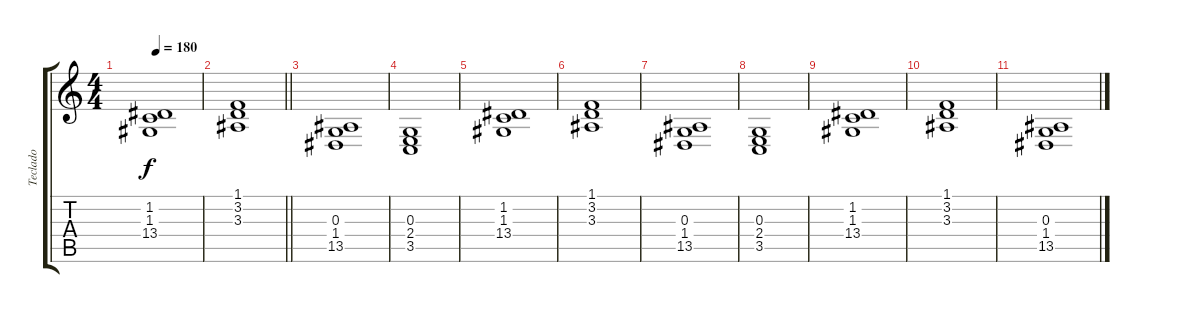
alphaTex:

\track ("Teclado" "Teclado") {instrument drawbarorgan}
\staff {score tabs}
\tuning (E4 B3 G3 D3 A2 E2) {hide}
\ts (4 4)
\tempo 180
\clef g2
\ks c
(1.2 1.3 13.4).1{dy f} |
\barLineRight lightlight
(1.1 3.2 3.3).1 |
\section ("" "")
(0.3 1.4 13.5).1 |
(0.3 2.4 3.5).1 |
(1.2 1.3 13.4).1 |
(1.1 3.2 3.3).1 |
(0.3 1.4 13.5).1 |
(0.3 2.4 3.5).1 |
(1.2 1.3 13.4).1 |
(1.1 3.2 3.3).1 |
(0.3 1.4 13.5).1
